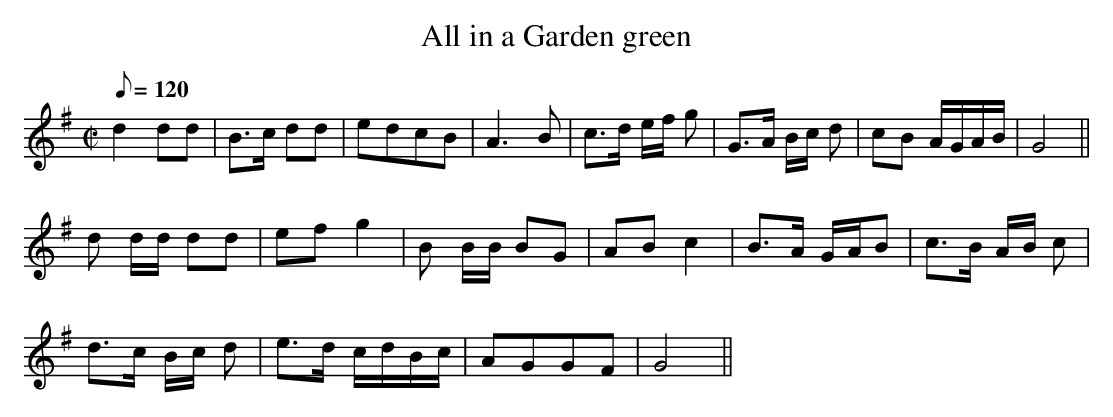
X:1
T:All in a Garden green
L:1/8
M:C|
Q:120
K:G major
d2dd|B>c dd|edcB|A3B|c>d e/2f/2 g|G>A B/2c/2 d|cB A/2G/2A/2B/2|G4||
d d/2d/2 dd|efg2|B B/2B/2 BG|AB c2|B>A G/2A/2B|c>B A/2B/2 c|
d>c B/2c/2 d|e>d c/2d/2B/2c/2|AGGF|G4||
